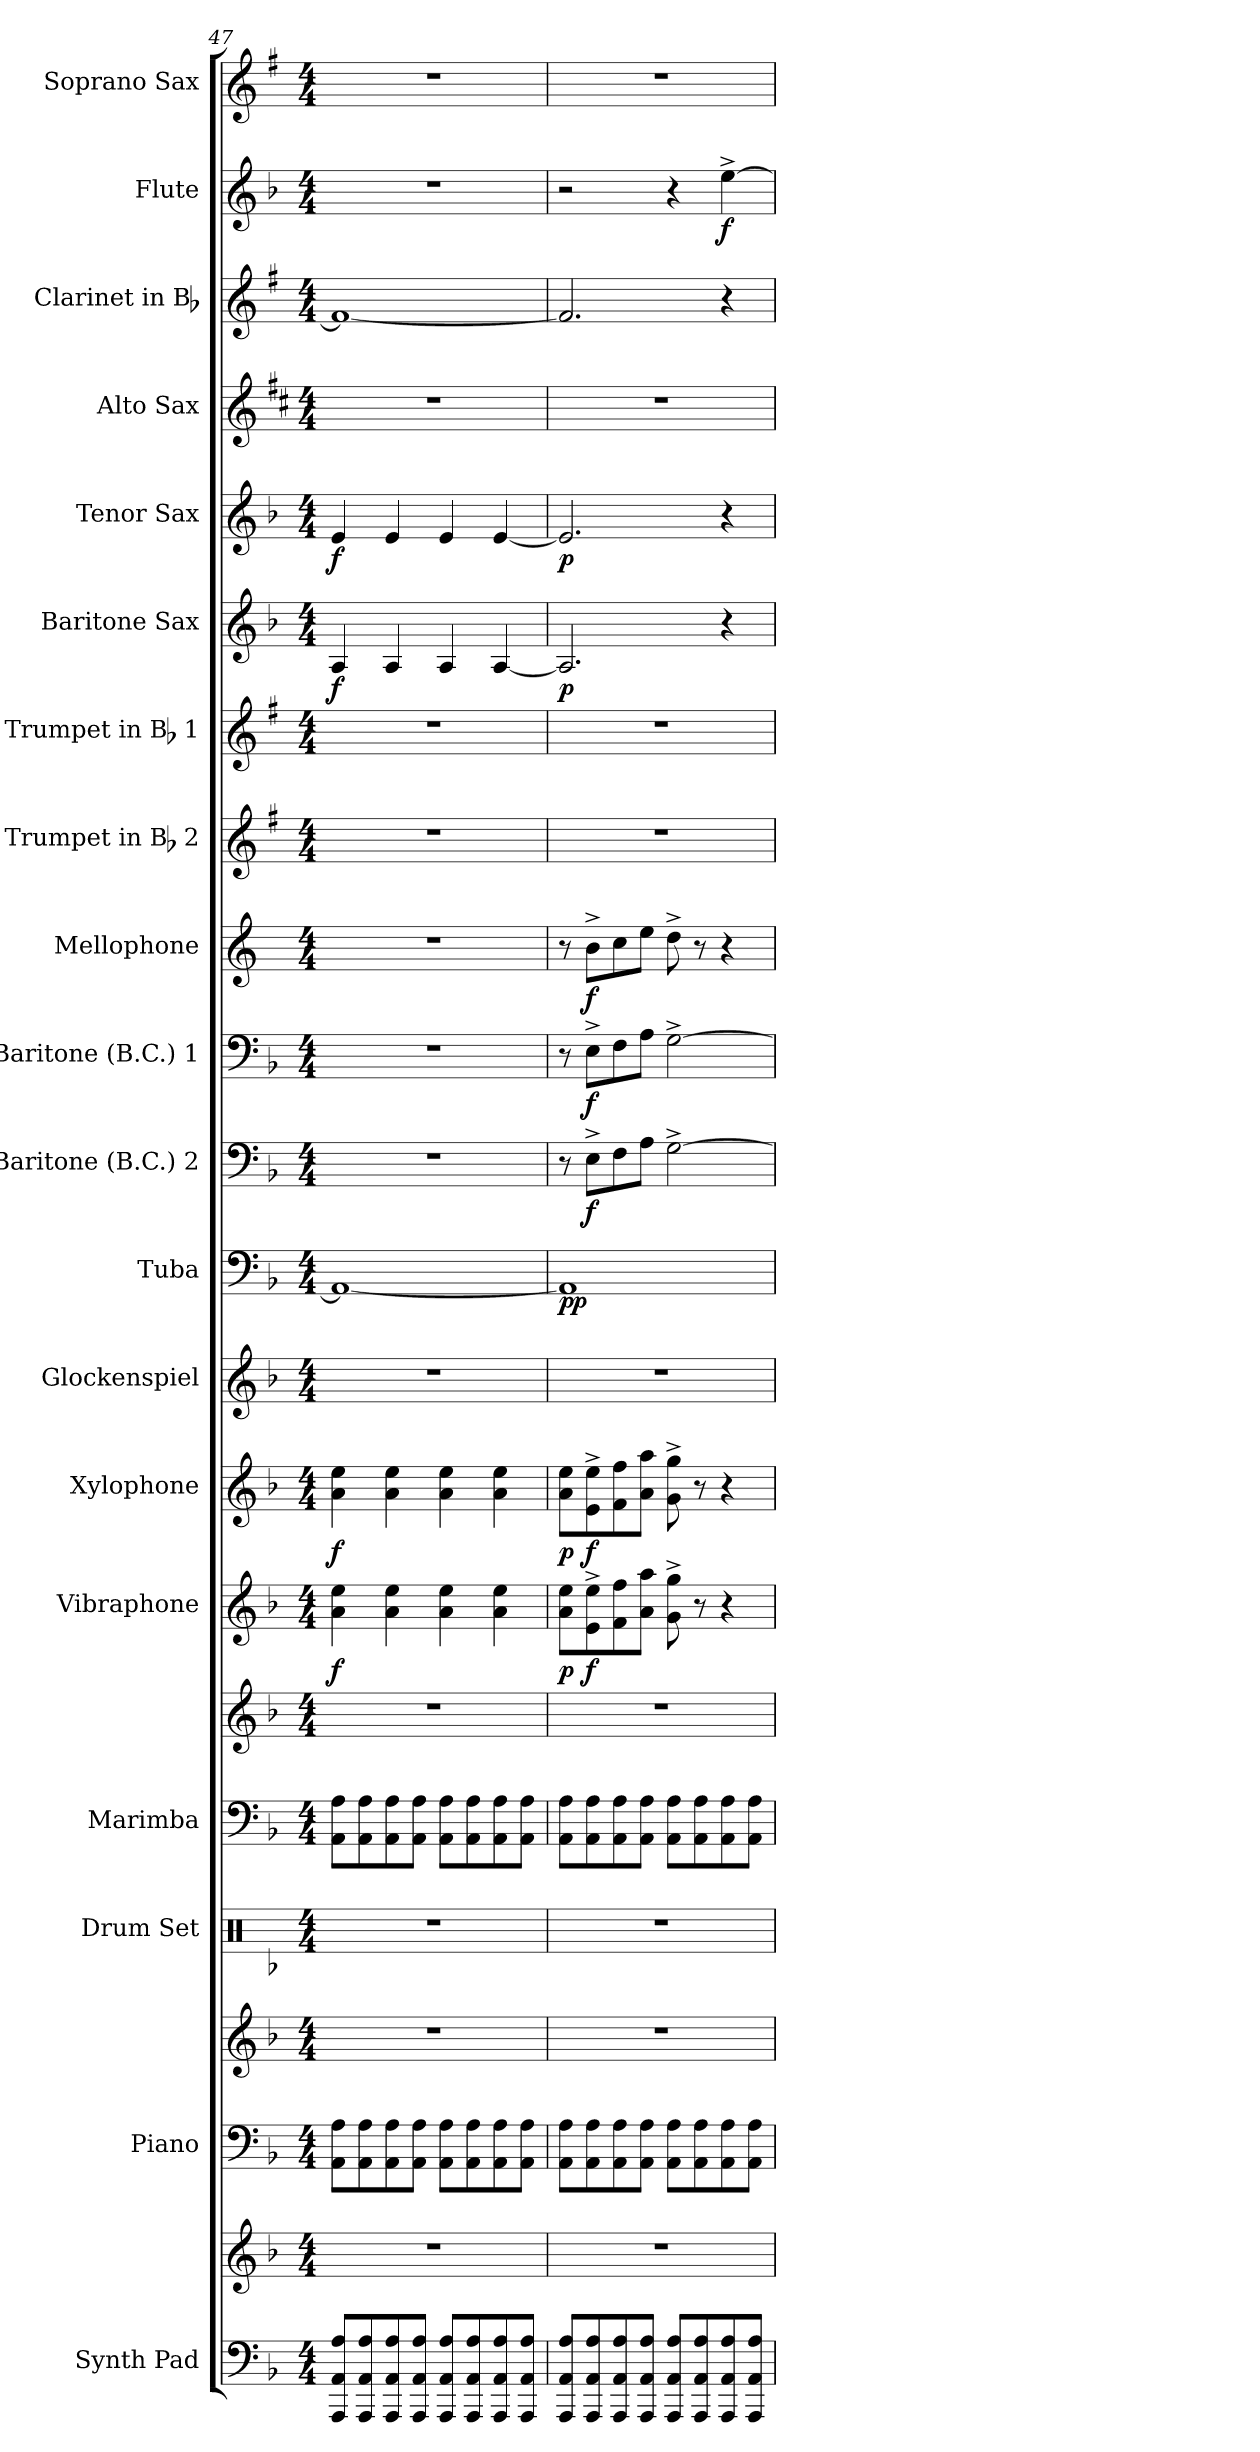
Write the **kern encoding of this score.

**kern	**kern	**kern	**kern	**kern	**kern	**kern	**kern	**dynam	**kern	**dynam	**kern	**kern	**dynam	**kern	**dynam	**kern	**dynam	**kern	**dynam	**kern	**kern	**kern	**dynam	**kern	**dynam	**kern	**kern	**kern	**dynam	**kern
*part19	*part19	*part18	*part18	*part17	*part16	*part16	*part15	*part15	*part14	*part14	*part13	*part12	*part12	*part11	*part11	*part10	*part10	*part9	*part9	*part8	*part7	*part6	*part6	*part5	*part5	*part4	*part3	*part2	*part2	*part1
*staff22	*staff21	*staff20	*staff19	*staff18	*staff17	*staff16	*staff15	*staff15	*staff14	*staff14	*staff13	*staff12	*staff12	*staff11	*staff11	*staff10	*staff10	*staff9	*staff9	*staff8	*staff7	*staff6	*staff6	*staff5	*staff5	*staff4	*staff3	*staff2	*staff2	*staff1
*I"Synth Pad	*	*I"Piano	*	*I"Drum Set	*I"Marimba	*	*I"Vibraphone	*	*I"Xylophone	*	*I"Glockenspiel	*I"Tuba	*	*I"Baritone (B.C.) 2	*	*I"Baritone (B.C.) 1	*	*I"Mellophone	*	*I"Trumpet in Bb 2	*I"Trumpet in Bb 1	*I"Baritone Sax	*	*I"Tenor Sax	*	*I"Alto Sax	*I"Clarinet in Bb	*I"Flute	*	*I"Soprano Sax
*I'Pad	*	*I'Pno.	*	*I'D. S.	*I'Mrb.	*	*I'Vib.	*	*I'Xyl.	*	*I'Glk.	*I'Tuba	*	*I'Bar. 2	*	*I'Bar. 1	*	*I'Mello.	*	*	*	*I'B. Sx.	*	*I'T. Sx.	*	*I'A. Sx.	*	*I'Fl.	*	*I'S. Sx.
*clefF4	*clefG2	*clefF4	*clefG2	*clefX	*clefF4	*clefG2	*clefG2	*	*clefG2	*	*clefG2	*clefF4	*	*clefF4	*	*clefF4	*	*clefG2	*	*clefG2	*clefG2	*clefG2	*	*clefG2	*	*clefG2	*clefG2	*clefG2	*	*clefG2
*	*	*	*	*	*	*	*	*	*ITrd-7c-12	*	*ITrd-14c-24	*	*	*	*	*	*	*ITrd4c7	*	*ITrd1c2	*ITrd1c2	*ITrd12c21	*	*ITrd8c14	*	*ITrd5c9	*ITrd1c2	*	*	*ITrd1c2
*k[b-]	*k[b-]	*k[b-]	*k[b-]	*k[b-]	*k[b-]	*k[b-]	*k[b-]	*	*k[b-]	*	*k[b-]	*k[b-]	*	*k[b-]	*	*k[b-]	*	*k[b-]	*	*k[b-]	*k[b-]	*k[b-]	*	*k[b-]	*	*k[b-]	*k[b-]	*k[b-]	*	*k[b-]
*F:	*F:	*F:	*F:	*F:	*F:	*F:	*F:	*	*F:	*	*F:	*F:	*	*F:	*	*F:	*	*F:	*	*F:	*F:	*F:	*	*F:	*	*F:	*F:	*F:	*	*F:
*M4/4	*M4/4	*M4/4	*M4/4	*M4/4	*M4/4	*M4/4	*M4/4	*	*M4/4	*	*M4/4	*M4/4	*	*M4/4	*	*M4/4	*	*M4/4	*	*M4/4	*M4/4	*M4/4	*	*M4/4	*	*M4/4	*M4/4	*M4/4	*	*M4/4
=47	=47	=47	=47	=47	=47	=47	=47	=47	=47	=47	=47	=47	=47	=47	=47	=47	=47	=47	=47	=47	=47	=47	=47	=47	=47	=47	=47	=47	=47	=47
!	!	!	!	!	!	!	!	!LO:DY:b	!	!LO:DY:b	!	!	!	!	!	!	!	!	!	!	!	!	!LO:DY:b	!	!LO:DY:b	!	!	!	!	!
8AAA/ 8AA/ 8A/L	1r	8AA\ 8A\L	1r	1r	8AA\ 8A\L	1r	4a\ 4ee\	f	4aa\ 4eee\	f	1r	1AA_	.	1r	.	1r	.	1r	.	1r	1r	4AA/	f	4E/	f	1r	1e_	1r	.	1r
8AAA/ 8AA/ 8A/	.	8AA\ 8A\	.	.	8AA\ 8A\	.	.	.	.	.	.	.	.	.	.	.	.	.	.	.	.	.	.	.	.	.	.	.	.	.
8AAA/ 8AA/ 8A/	.	8AA\ 8A\	.	.	8AA\ 8A\	.	4a\ 4ee\	.	4aa\ 4eee\	.	.	.	.	.	.	.	.	.	.	.	.	4AA/	.	4E/	.	.	.	.	.	.
8AAA/ 8AA/ 8A/J	.	8AA\ 8A\J	.	.	8AA\ 8A\J	.	.	.	.	.	.	.	.	.	.	.	.	.	.	.	.	.	.	.	.	.	.	.	.	.
8AAA/ 8AA/ 8A/L	.	8AA\ 8A\L	.	.	8AA\ 8A\L	.	4a\ 4ee\	.	4aa\ 4eee\	.	.	.	.	.	.	.	.	.	.	.	.	4AA/	.	4E/	.	.	.	.	.	.
8AAA/ 8AA/ 8A/	.	8AA\ 8A\	.	.	8AA\ 8A\	.	.	.	.	.	.	.	.	.	.	.	.	.	.	.	.	.	.	.	.	.	.	.	.	.
8AAA/ 8AA/ 8A/	.	8AA\ 8A\	.	.	8AA\ 8A\	.	4a\ 4ee\	.	4aa\ 4eee\	.	.	.	.	.	.	.	.	.	.	.	.	[4AA/	.	[4E/	.	.	.	.	.	.
8AAA/ 8AA/ 8A/J	.	8AA\ 8A\J	.	.	8AA\ 8A\J	.	.	.	.	.	.	.	.	.	.	.	.	.	.	.	.	.	.	.	.	.	.	.	.	.
=48	=48	=48	=48	=48	=48	=48	=48	=48	=48	=48	=48	=48	=48	=48	=48	=48	=48	=48	=48	=48	=48	=48	=48	=48	=48	=48	=48	=48	=48	=48
!	!	!	!	!	!	!	!	!LO:DY:b	!	!LO:DY:b	!	!	!LO:DY:b	!	!	!	!	!	!	!	!	!	!LO:DY:b	!	!LO:DY:b	!	!	!	!	!
8AAA/ 8AA/ 8A/L	1r	8AA\ 8A\L	1r	1r	8AA\ 8A\L	1r	8a\ 8ee\L	p	8aa\ 8eee\L	p	1r	1AA]	pp	8r	.	8r	.	8r	.	1r	1r	2.AA/]	p	2.E/]	p	1r	2.e/]	2r	.	1r
!	!	!	!	!	!	!	!	!LO:DY:b	!	!LO:DY:b	!	!	!	!	!LO:DY:b	!	!LO:DY:b	!	!LO:DY:b	!	!	!	!	!	!	!	!	!	!	!
8AAA/ 8AA/ 8A/	.	8AA\ 8A\	.	.	8AA\ 8A\	.	8e\^ 8ee\^	f	8ee\^ 8eee\^	f	.	.	.	8E^\L	f	8E^\L	f	8e^\L	f	.	.	.	.	.	.	.	.	.	.	.
8AAA/ 8AA/ 8A/	.	8AA\ 8A\	.	.	8AA\ 8A\	.	8f\ 8ff\	.	8ff\ 8fff\	.	.	.	.	8F\	.	8F\	.	8f\	.	.	.	.	.	.	.	.	.	.	.	.
8AAA/ 8AA/ 8A/J	.	8AA\ 8A\J	.	.	8AA\ 8A\J	.	8a\ 8aa\J	.	8aa\ 8aaa\J	.	.	.	.	8A\J	.	8A\J	.	8a\J	.	.	.	.	.	.	.	.	.	.	.	.
8AAA/ 8AA/ 8A/L	.	8AA\ 8A\L	.	.	8AA\ 8A\L	.	8g\^ 8gg\^	.	8gg\^ 8ggg\^	.	.	.	.	[2G^\	.	[2G^\	.	8g^\	.	.	.	.	.	.	.	.	.	4r	.	.
8AAA/ 8AA/ 8A/	.	8AA\ 8A\	.	.	8AA\ 8A\	.	8r	.	8r	.	.	.	.	.	.	.	.	8r	.	.	.	.	.	.	.	.	.	.	.	.
!	!	!	!	!	!	!	!	!	!	!	!	!	!	!	!	!	!	!	!	!	!	!	!	!	!	!	!	!	!LO:DY:b	!
8AAA/ 8AA/ 8A/	.	8AA\ 8A\	.	.	8AA\ 8A\	.	4r	.	4r	.	.	.	.	.	.	.	.	4r	.	.	.	4r	.	4r	.	.	4r	[4ee^\	f	.
8AAA/ 8AA/ 8A/J	.	8AA\ 8A\J	.	.	8AA\ 8A\J	.	.	.	.	.	.	.	.	.	.	.	.	.	.	.	.	.	.	.	.	.	.	.	.	.
=	=	=	=	=	=	=	=	=	=	=	=	=	=	=	=	=	=	=	=	=	=	=	=	=	=	=	=	=	=	=
*-	*-	*-	*-	*-	*-	*-	*-	*-	*-	*-	*-	*-	*-	*-	*-	*-	*-	*-	*-	*-	*-	*-	*-	*-	*-	*-	*-	*-	*-	*-
